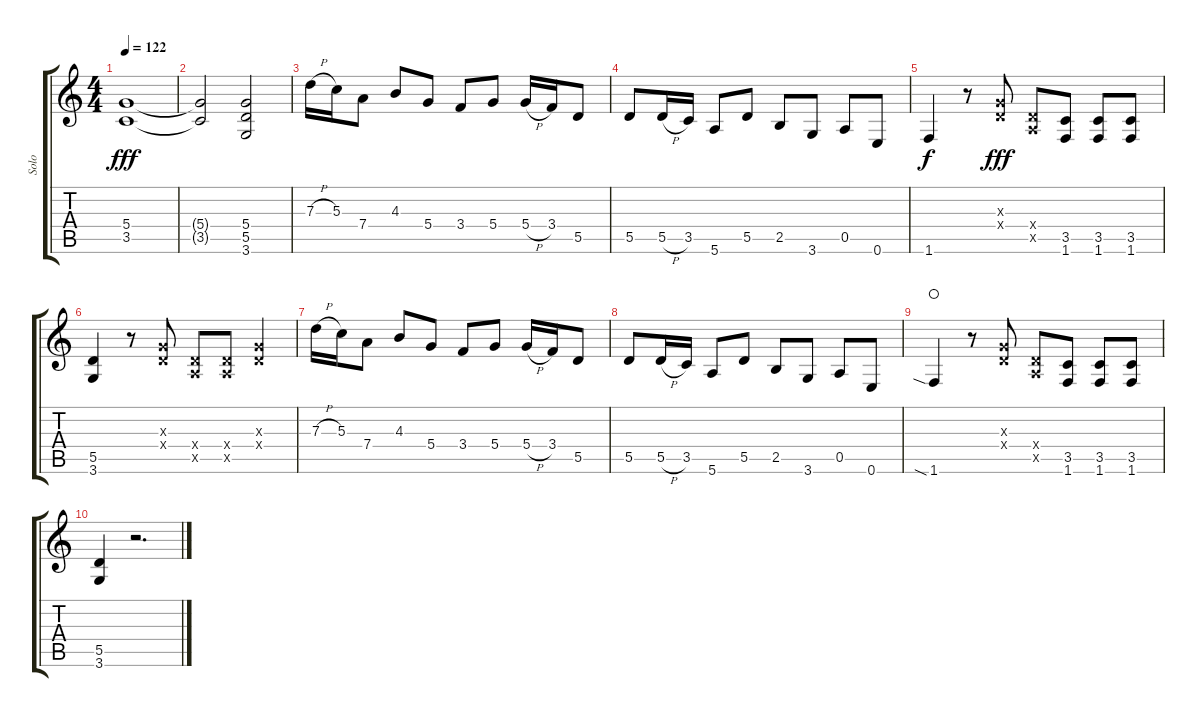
\track ("Solo" "Solo") {instrument overdrivenguitar}
\staff {score tabs}
\tuning (E4 B3 G3 D3 A2 E2) {hide}
\ts (4 4)
\tempo 122
\clef g2
\ks c
(5.4 3.5).1{dy fff} |
(5.4{t} 3.5{t}).2 (5.4 5.5 3.6).2 |
7.3{h}.16 5.3.16 7.4.8 4.3.8 5.4.8 3.4.8 5.4.8 5.4{h}.16 3.4.16 5.5.8 |
5.5.8 5.5{h}.16 3.5.16 5.6.8 5.5.8 2.5.8 3.6.8 0.5.8 0.6.8 |
1.6.4{dy f} r.8 (0.3{x} 0.4{x}).8{dy fff volume 7 instrument overdrivenguitar} (0.4{x} 0.5{x}).8 (3.5 1.6).8 (3.5 1.6).8 (3.5 1.6).8 |
(5.5 3.6).4 r.8 (0.3{x} 0.4{x}).8 (0.4{x} 0.5{x}).8 (0.4{x} 0.5{x}).8 (0.3{x} 0.4{x}).4 |
7.3{h}.16{instrument overdrivenguitar} 5.3.16 7.4.8 4.3.8 5.4.8 3.4.8 5.4.8 5.4{h}.16 3.4.16 5.5.8 |
5.5.8 5.5{h}.16 3.5.16 5.6.8 5.5.8 2.5.8 3.6.8 0.5.8 0.6.8 |
1.6{sia}.4{waho} r.8 (0.3{x} 0.4{x}).8 (0.4{x} 0.5{x}).8 (3.5 1.6).8 (3.5 1.6).8 (3.5 1.6).8 |
(5.5 3.6).4 r.2{d}
